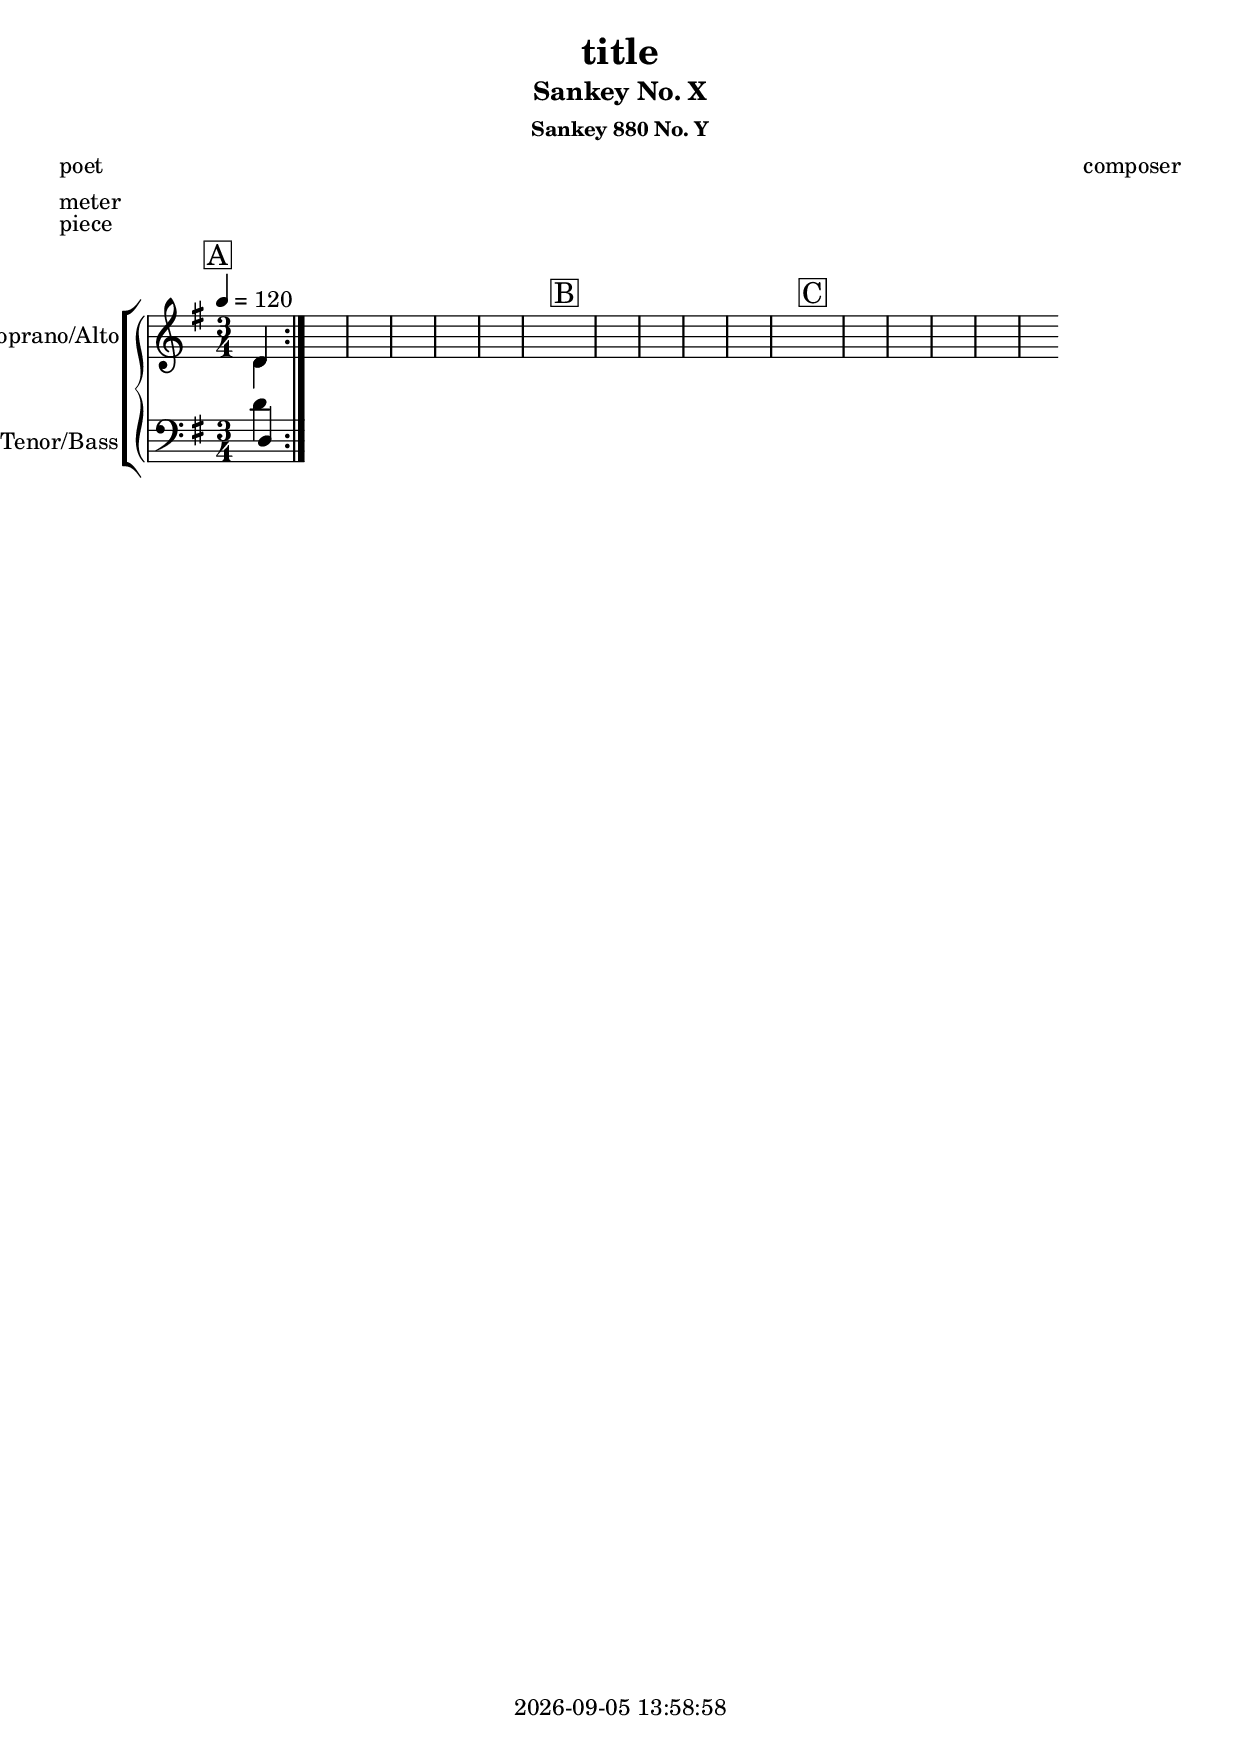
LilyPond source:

\version "2.20.2"

\include "articulate.ly"

today = #(strftime "%Y-%m-%d %H:%M:%S" (localtime (current-time)))

\header {
% centered at top
%  dedication  = "dedication"
  title       = "title"
  subtitle    = "Sankey No. X"
  subsubtitle = "Sankey 880 No. Y"
%  instrument  = "instrument"
  
% arrangement of following lines:
%
%  poet    composer
%  meter   arranger
%  piece       opus

  composer    = "composer"
%  arranger    = "arranger"
%  opus        = "opus"

  poet        = "poet"
  meter       = "meter"
  piece       = "piece"

% centered at bottom
% tagline     = "tagline" % default lilypond version
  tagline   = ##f
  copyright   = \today
}

% #(set-global-staff-size 16)

global = {
  \key g \major
  \time 3/4
  \tempo 4=120
  \partial 4
}

RehearsalTrack = {
% \set Score.currentBarNumber = #5
% \mark \markup { \circle "1a" }
  \mark \markup { \box "A" } s2.*6
  \mark \markup { \box "B" } s2.*5
  \mark \markup { \box "C" } s2.*5
}

TempoTrack = {
}

soprano = \relative c' {
  \global
  \repeat volta 4 {
    d4
  }
}

dynamicsWomen = {
  \override DynamicTextSpanner.style = #'none
}

alto = \relative c' {
  \global
  \repeat volta 4 {
    d4
  }
}

tenor = \relative c {
  \global
  \repeat volta 4 {
    d4
  }
}

dynamicsMen = {
  \override DynamicTextSpanner.style = #'none
}

bass= \relative c' {
  \global
  \repeat volta 4 {
    d4
  }
}

wordsOne = \lyricmode {
  \set stanza = "1."
}
  
wordsTwo = \lyricmode {
  \set stanza = "2."
}
  
wordsThree = \lyricmode {
  \set stanza = "3."
}
  
wordsFour = \lyricmode {
  \set stanza = "4."
}
  
wordsFive = \lyricmode {
  \set stanza = "5."
}
  
wordsSix = \lyricmode {
  \set stanza = "6."
}
  
wordsMidi = \lyricmode {
}
  
pianoRH = \relative c' {
  \global
  c4
  \bar "|."
}

pianoRHone = \relative c' {
  \global
  \voiceOne
  c4
  \bar "|."
}

pianoRHtwo = \relative c' {
  \global
  \voiceTwo
  c4
  \bar "|."
}

dynamicsPiano = {
  \override DynamicTextSpanner.style = #'none
}

pianoLH = \relative c' {
  \global
  \oneVoice
  c4
  \bar "|."
}

pianoLHone = \relative c' {
  \global
  \voiceOne
  c4
  \bar "|."
}

pianoLHtwo = \relative c' {
  \global
  \voiceTwo
  c4
  \bar "|."
}

\book {
  \bookOutputSuffix "repeat"
  \score {
%    \unfoldRepeats
%    \articulate
%    <<
    \context GrandStaff <<
%      <<
%        \new ChordNames { \ChordTrack }
%        \new FretBoards { \ChordTrack }
%      >>
      <<
        \new ChoirStaff <<
%          \new Voice = tempo \TempoTrack
%                                  % Single soprano staff
%          \new Dynamics \dynamicsSop
%          \new Staff \with { instrumentName = #"Soprano" shortInstrumentName = #"S" } <<
%            \new Voice \RehearsalTrack
%            \new Voice = "soprano" \soprano
%            \new Lyrics \lyricsto "soprano" \wordsSop
%          >>
%                                  % Single alto staff
%          \new Dynamics \dynamicsAlto
%          \new Staff \with { instrumentName = #"Alto" shortInstrumentName = #"A" } <<
%            \new Voice = "alto" \alto
%            \new Lyrics \lyricsto "alto" \wordsAlto
%          >>
%                                  % Single tenor staff
%          \new Dynamics \dynamicsTenor
%          \new Staff \with { instrumentName = #"Tenor" shortInstrumentName = #"T" } <<
%            \clef "treble_8"
%            \new Voice = "tenor" \tenor
%            \new Lyrics \lyricsto "tenor" \wordsTenor
%          >>
%                                  % Single bass staff
%          \new Dynamics \dynamicsBass
%          \new Staff \with { instrumentName = #"Bass" shortInstrumentName = #"B" } <<
%            \clef "bass"
%            \new Voice = "bass" \bass
%            \new Lyrics \lyricsto "bass" \wordsBass
%          >>
                                  % Joint soprano/alto staff
          \new Dynamics \dynamicsWomen
          \new Staff \with { instrumentName = #"Soprano/Alto" shortInstrumentName = #"SA" } <<
            \new Voice \RehearsalTrack
%            \new Voice \TempoTrack
            \new Voice = "soprano" { \voiceOne \soprano }
            \new Voice = "alto"    { \voiceTwo \alto    }
            \new Lyrics \lyricsto "soprano" \wordsOne
            \new Lyrics \lyricsto "soprano" \wordsTwo
            \new Lyrics \lyricsto "soprano" \wordsThree
            \new Lyrics \lyricsto "soprano" \wordsFour
          >>
                                  % Joint tenor/bass staff
          \new Dynamics \dynamicsMen
          \new Staff \with { instrumentName = #"Tenor/Bass" shortInstrumentName = #"TB" } <<
            \clef "bass"
            \new Voice = "tenor" { \voiceOne \tenor }
            \new Voice = "bass"  { \voiceTwo \bass  }
          >>
        >>
%        \new PianoStaff <<
%          \new Staff <<
%            \new Voice \pianoRH
%            \new Voice \pianoRHone
%            \new Voice \pianoRHtwo
%          >>
%          \new Dynamics \dynamicsPiano
%          \new Staff <<
%            \clef "bass"
%            \new Voice \pianoLH
%            \new Voice \pianoLHone
%            \new Voice \pianoLHtwo
%          >>
%        >>
      >>
    >>
    \layout {
      indent = 1.5\cm
      \context {
        \Staff \RemoveAllEmptyStaves
      }
    }
    \midi {}
  }
}
